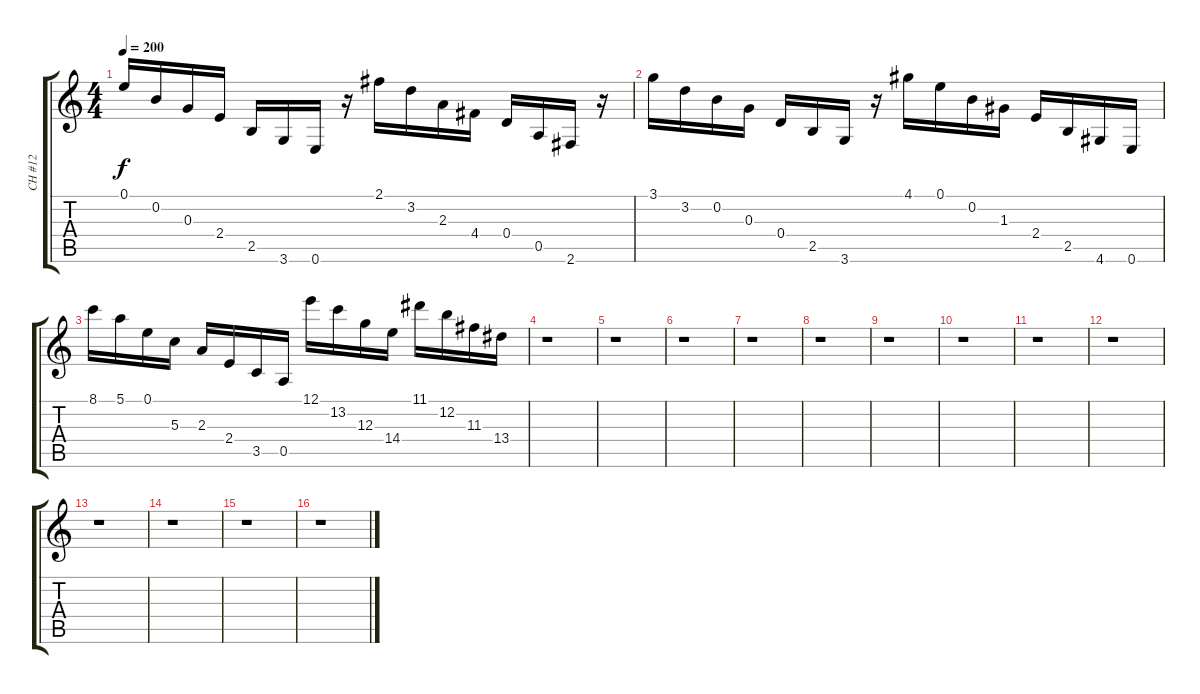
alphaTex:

\track ("CH #12" "CH #12") {instrument distortionguitar}
\staff {score tabs}
\tuning (E4 B3 G3 D3 A2 E2) {hide}
\ts (4 4)
\tempo 200
\clef g2
\ks c
0.1.16{dy f} 0.2.16 0.3.16 2.4.16 2.5.16 3.6.16 0.6.16 r.16 2.1.16 3.2.16 2.3.16 4.4.16 0.4.16 0.5.16 2.6.16 r.16 |
3.1.16 3.2.16 0.2.16 0.3.16 0.4.16 2.5.16 3.6.16 r.16 4.1.16 0.1.16 0.2.16 1.3.16 2.4.16 2.5.16 4.6.16 0.6.16 |
8.1.16 5.1.16 0.1.16 5.3.16 2.3.16 2.4.16 3.5.16 0.5.16 12.1.16 13.2.16 12.3.16 14.4.16 11.1.16 12.2.16 11.3.16 13.4.16 |
r.1 |
r.1 |
r.1 |
r.1 |
r.1 |
r.1 |
r.1 |
r.1 |
r.1 |
r.1 |
r.1 |
r.1 |
r.1
